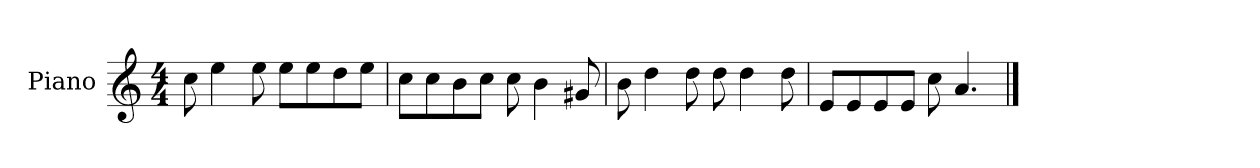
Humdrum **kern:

**kern
*part1
*staff1
*I"Piano
*I'P-no
*clefG2
*k[]
*M4/4
*MM90
=1
8cc\
4ee\
8ee\
8ee\L
8ee\
8dd\
8ee\J
=2
8cc\L
8cc\
8b\
8cc\J
8cc\
4b\
8g#X/
=3
8b\
4dd\
8dd\
8dd\
4dd\
8dd\
=4
8e/L
8e/
8e/
8e/J
8cc\
4.a/
==
*-
